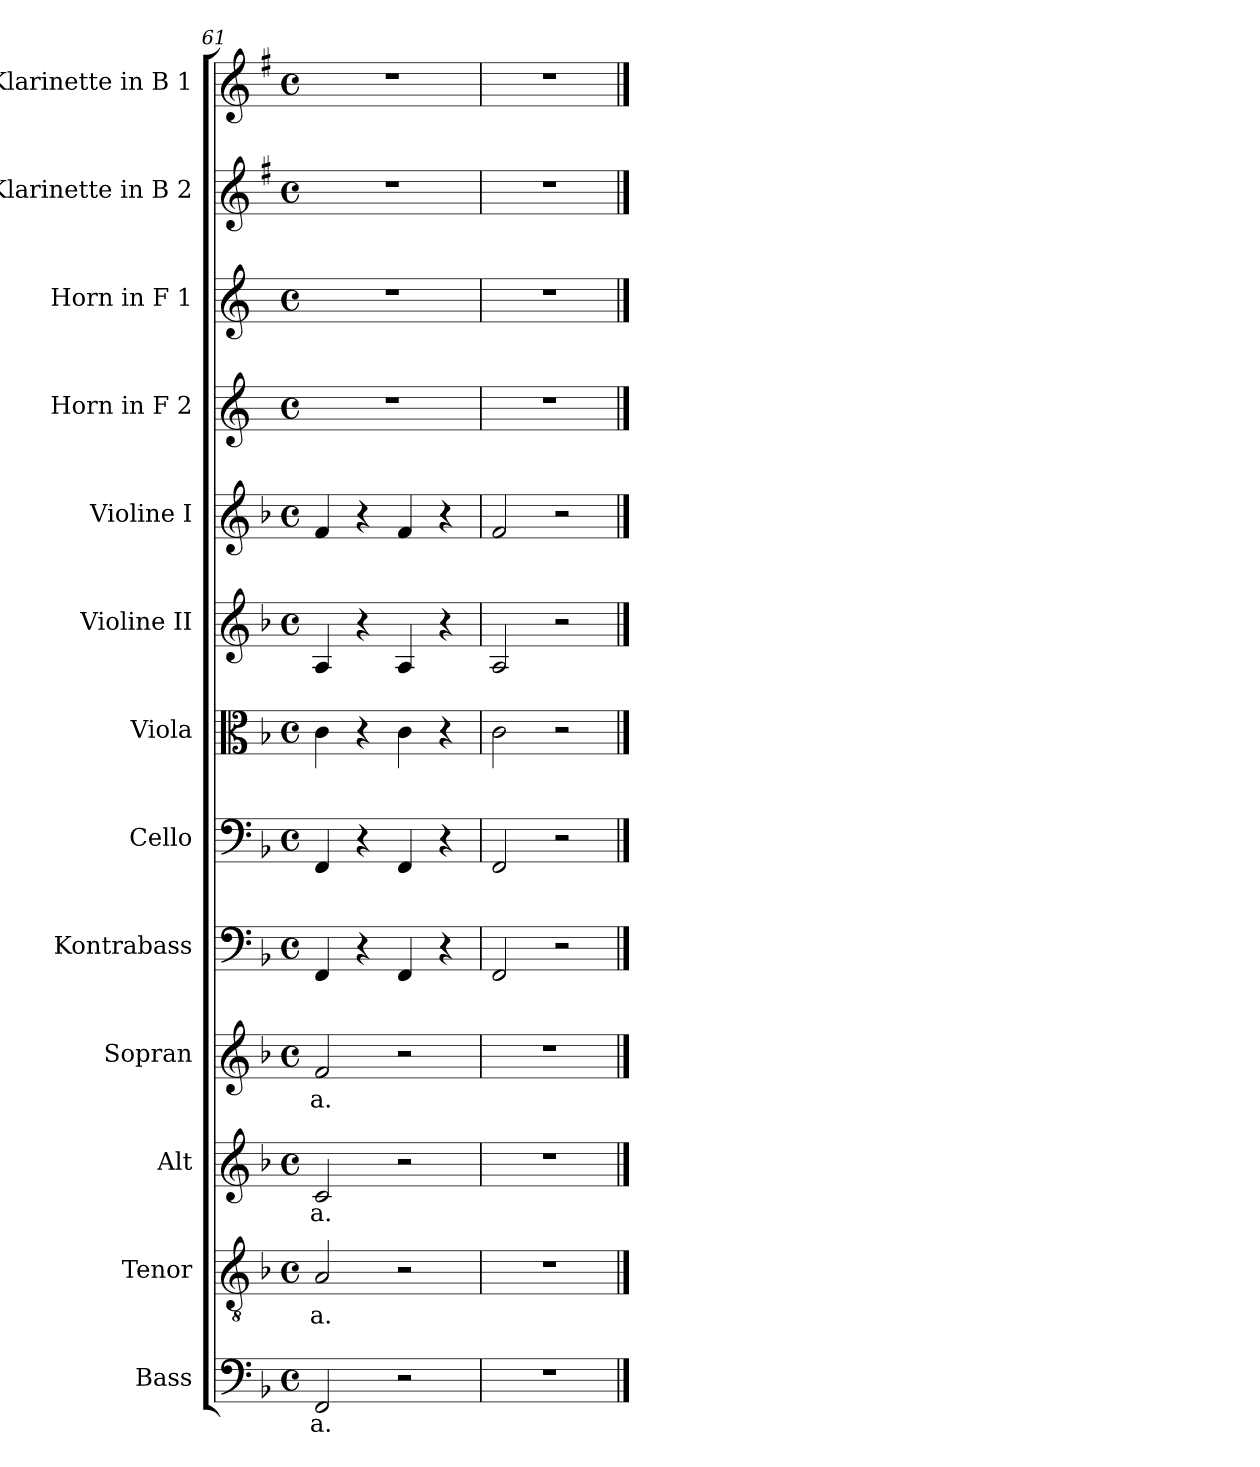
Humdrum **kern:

**kern	**text	**kern	**text	**kern	**text	**kern	**text	**kern	**kern	**kern	**kern	**kern	**kern	**kern	**kern	**kern
*part13	*part13	*part12	*part12	*part11	*part11	*part10	*part10	*part9	*part8	*part7	*part6	*part5	*part4	*part3	*part2	*part1
*staff13	*staff13	*staff12	*staff12	*staff11	*staff11	*staff10	*staff10	*staff9	*staff8	*staff7	*staff6	*staff5	*staff4	*staff3	*staff2	*staff1
*I"Bass	*	*I"Tenor	*	*I"Alt	*	*I"Sopran	*	*I"Kontrabass	*I"Cello	*I"Viola	*I"Violine II	*I"Violine I	*I"Horn in F 2	*I"Horn in F 1	*I"Klarinette in B 2	*I"Klarinette in B 1
*I'B	*	*I'T	*	*I'A	*	*I'S	*	*I'Kb.	*	*I'Vla.	*I'Vl. II	*I'Vl. I	*I'Hrn. F 2	*I'Hrn. F 1	*I'Klar. B 2	*I'Klar. B 1
*clefF4	*	*clefGv2	*	*clefG2	*	*clefG2	*	*clefF4	*clefF4	*clefC3	*clefG2	*clefG2	*clefG2	*clefG2	*clefG2	*clefG2
*	*	*	*	*	*	*	*	*ITrd7c12	*	*	*	*	*ITrd4c7	*ITrd4c7	*ITrd1c2	*ITrd1c2
*k[b-]	*	*k[b-]	*	*k[b-]	*	*k[b-]	*	*k[b-]	*k[b-]	*k[b-]	*k[b-]	*k[b-]	*k[b-]	*k[b-]	*k[b-]	*k[b-]
*F:	*	*F:	*	*F:	*	*F:	*	*F:	*F:	*F:	*F:	*F:	*F:	*F:	*F:	*F:
*M4/4	*	*M4/4	*	*M4/4	*	*M4/4	*	*M4/4	*M4/4	*M4/4	*M4/4	*M4/4	*M4/4	*M4/4	*M4/4	*M4/4
*met(c)	*	*met(c)	*	*met(c)	*	*met(c)	*	*met(c)	*met(c)	*met(c)	*met(c)	*met(c)	*met(c)	*met(c)	*met(c)	*met(c)
=61	=61	=61	=61	=61	=61	=61	=61	=61	=61	=61	=61	=61	=61	=61	=61	=61
!	!LO:LY:b	!	!LO:LY:b	!	!LO:LY:b	!	!LO:LY:b	!	!	!	!	!	!	!	!	!
2FF/	-a.	2A/	-a.	2c/	-a.	2f/	-a.	4FFF/	4FF/	4c\	4A/	4f/	1r	1r	1r	1r
.	.	.	.	.	.	.	.	4r	4r	4r	4r	4r	.	.	.	.
2r	.	2r	.	2r	.	2r	.	4FFF/	4FF/	4c\	4A/	4f/	.	.	.	.
.	.	.	.	.	.	.	.	4r	4r	4r	4r	4r	.	.	.	.
=62	=62	=62	=62	=62	=62	=62	=62	=62	=62	=62	=62	=62	=62	=62	=62	=62
1r	.	1r	.	1r	.	1r	.	2FFF/	2FF/	2c\	2A/	2f/	1r	1r	1r	1r
.	.	.	.	.	.	.	.	2r	2r	2r	2r	2r	.	.	.	.
==	==	==	==	==	==	==	==	==	==	==	==	==	==	==	==	==
*-	*-	*-	*-	*-	*-	*-	*-	*-	*-	*-	*-	*-	*-	*-	*-	*-
